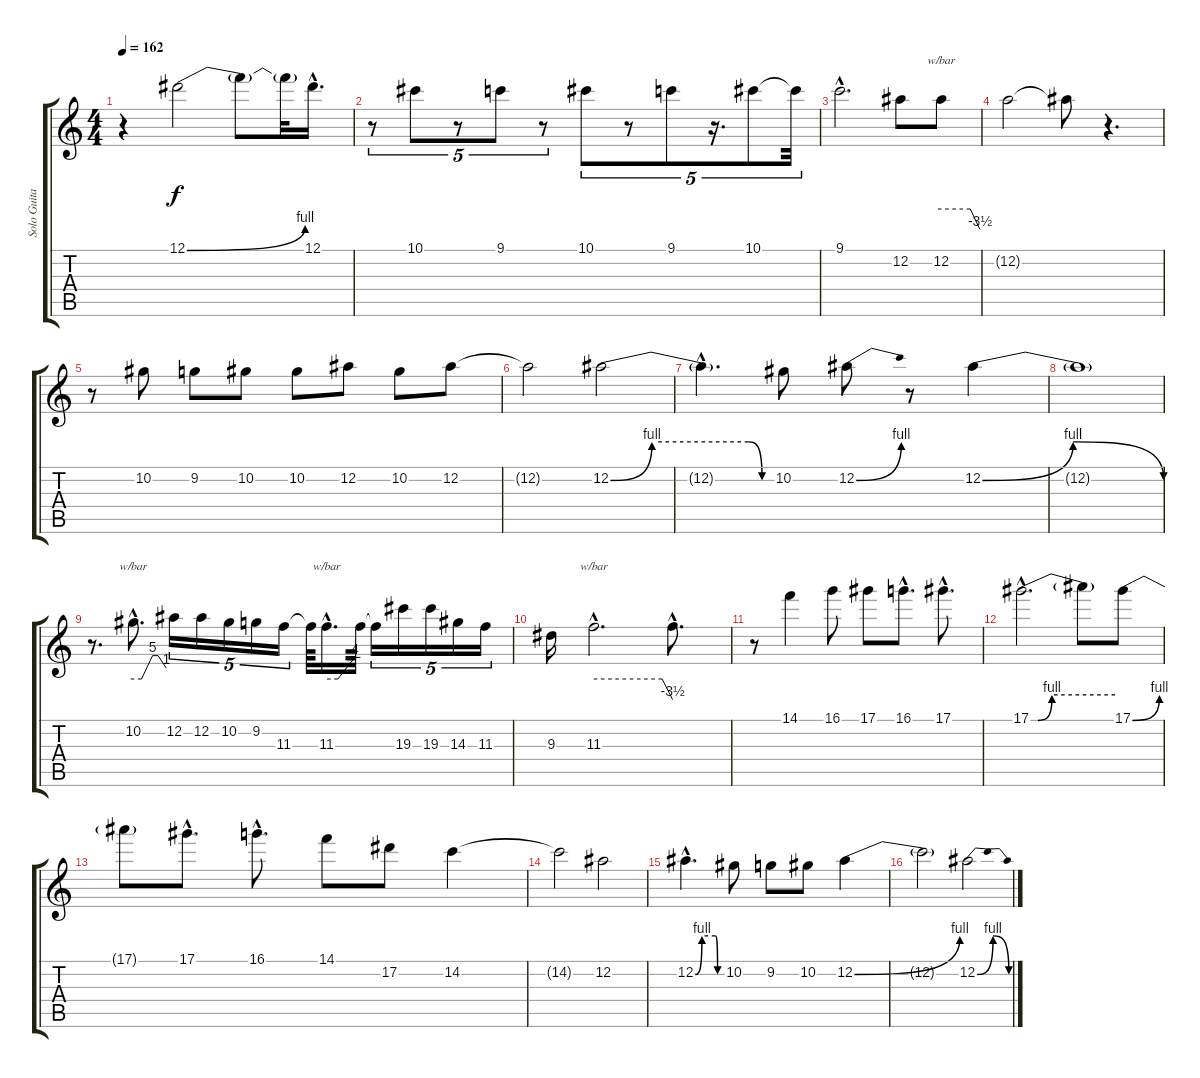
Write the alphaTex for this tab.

\track ("Solo Guitar" "Solo Guita") {instrument distortionguitar}
\staff {score tabs}
\tuning (Eb4 Bb3 Gb3 Db3 Ab2 Eb2) {hide}
\ts (4 4)
\tempo 162
\clef g2
\ks c
r.4{dy f} 12.1{be (bend 0 0 60 4)}.2 12.1{t}.8 12.1{t}.32 12.1{hac}.16{d} |
r.8{tu (5 4)} 10.1.8{tu (5 4)} r.8{tu (5 4)} 9.1.8{tu (5 4)} r.8{tu (5 4)} 10.1.8{tu (5 4)} r.8{tu (5 4)} 9.1.8{tu (5 4)} r.16{d tu (5 4)} 10.1.8{tu (5 4)} 10.1{t}.32{tu (5 4)} |
9.1{hac}.2{d} 12.2.8 12.2.8{tbe (custom default 0 0 45 0 60 -14)} |
12.2{t}.2 12.2{t}.8 r.4{d} |
r.8 10.2.8 9.2.8 10.2.8 10.2.8 12.2.8 10.2.8 12.2.8 |
12.2{t}.2 12.2{be (custom 0 0 15 4 50 4 55 0 60 0)}.2 |
12.2{hac t}.4{d} 10.2.8 12.2{be (bend 0 0 60 4)}.8 r.8 12.2{be (bendrelease 0 0 10 4 50 4 60 0)}.4 |
12.2{t}.1 |
r.8{d} 10.2{hac}.8{d tbe (custom default 0 0 15 0 35 20 45 20 60 4)} 12.2.16{tu (5 4)} 12.2.16{tu (5 4)} 10.2.16{tu (5 4)} 9.2.16{tu (5 4)} 11.3.16{tu (5 4)} 11.3{t}.64 11.3{hac}.16{d tbe (custom default 0 0 20 0 50 16 60 16)} 11.3{t}.64 11.3{t}.16{tu (5 4)} 19.3.16{tu (5 4)} 19.3.16{tu (5 4)} 14.3.16{tu (5 4)} 11.3.16{tu (5 4)} |
9.3.16 11.3{hac}.2{d tbe (custom default 0 0 52 0 60 -14)} 11.3{hac t}.8{d} |
r.8 14.1.4 16.1.8 17.1.8 16.1{hac}.8{d} 17.1{hac}.8{d} |
17.1{be (custom 0 0 5 0 15 4 60 4) hac}.2{d} 17.1{t}.8 17.1{be (bend 0 0 60 4)}.8 |
17.1{t}.8 17.1{hac}.8{d} 16.1{hac}.8{d} 14.1.8 17.2.8 14.2.4 |
14.2{t}.2 12.2.2 |
12.2{be (custom 0 0 15 4 45 4 50 0 60 0) hac}.4{d} 10.2.8 9.2.8 10.2.8 12.2{be (bend 0 0 60 4)}.4 |
12.2{t}.2 12.2{be (bendrelease 0 0 15 4 55 4 60 0)}.2
